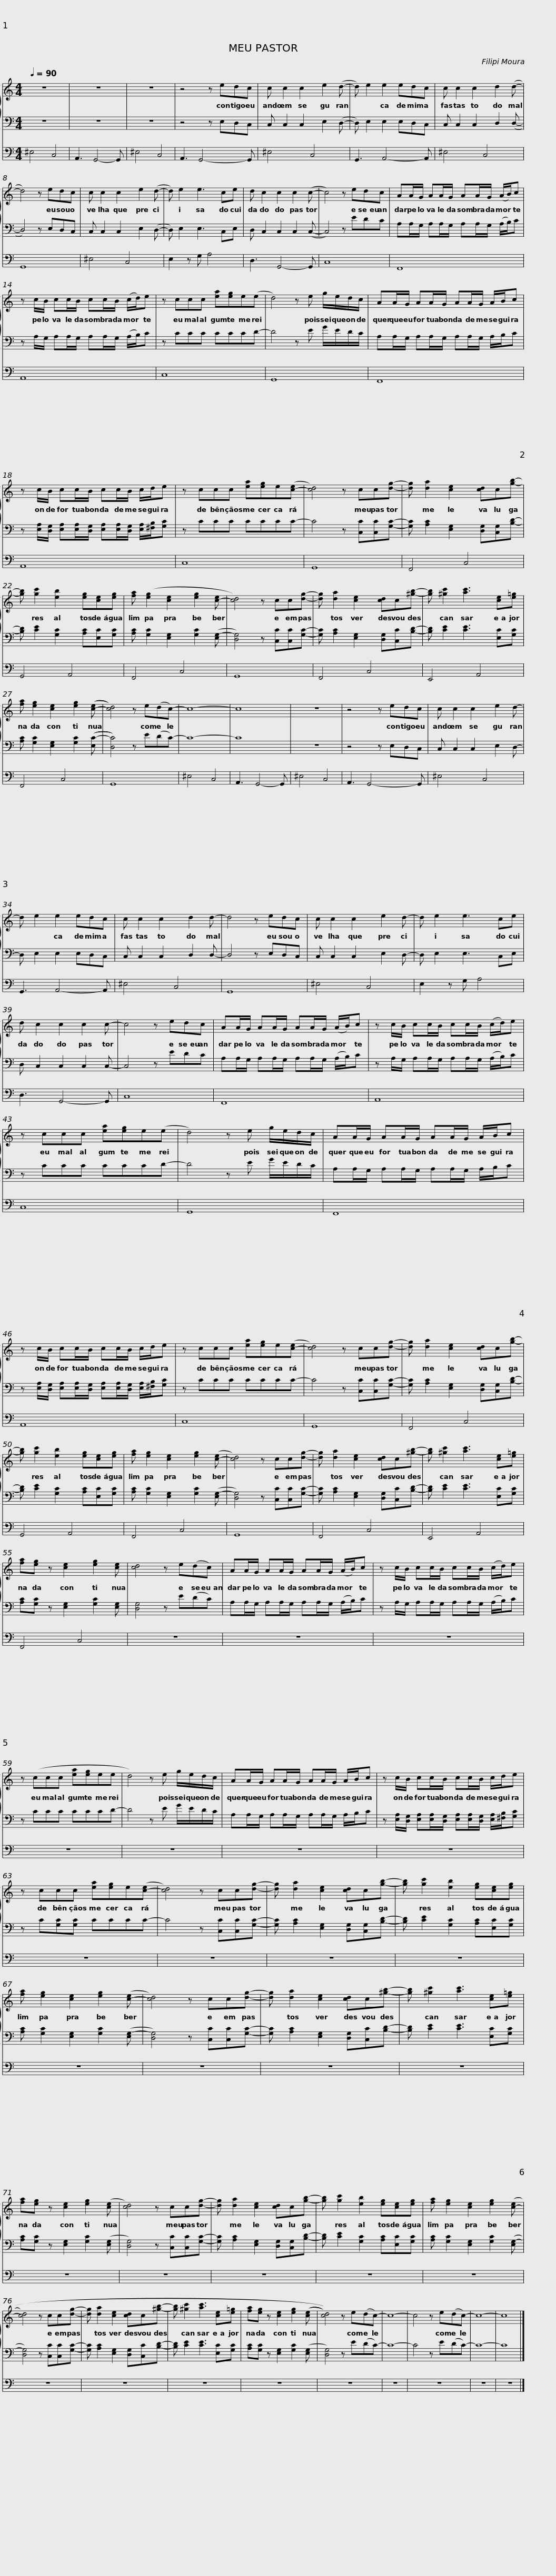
X:1
%%score { 1 | 2 } 3
L:1/8
Q:1/4=90
M:4/4
I:linebreak $
K:C
V:1 treble
V:2 bass
V:3 bass transpose=-12
V:1
 z8 | z8 | z8 | z4 z edc |$ c c2 c2 e2 (d- | %5
 d) e2 e2 edc |$ c c2 c2 d2 (d- | d4) z edc |$ c c2 c2 e2 (d- | d) e2 e3 ce |$ %10
 d c2 c2 c2 (c- | c4) z edc |$ AA/G/ AA/G/ AA/G/ (A/B/)c | z c/B/ cc/B/ cc/B/ (c/d/)e |$ z ccc [ea][eg]e(e | %15
 d4) z e g/e/d/c/ |$ AA/G/ AA/G/ AA/G/ A/B/c | z c/B/ cc/B/ cc/B/ c/d/e |$ z ccc [ea][eg]e([c-e] | [cd]4) z cc[dg]- |$ %20
 [dg] [da]2 [ce]2 [cd]c[gb]- | [gb] [gc']2 [eb]2 [eg][ce][eg] |$ [fa] ([eg]2 [ce]2 [eg]2 [c-e] | [cd]4) z cc[dg]- |$ [dg] [da]2 [ce]2 [cd]c[^gb]- | %25
 [gb] [^gc']2 [ac']3 [ce][e=g] |$ [fa] [eg]2 [ce]2 [eg]2 (([c-e] | [cd]4)) z e(dc-) |$ c8- | c8 | %30
 z8 |$ z4 z edc | c c2 c2 e2 d- | d e2 e2 edc |$ c c2 c2 d2 d- | %35
 d4 z edc | c c2 c2 e2 d- | d e2 e3 ce |$ d c2 c2 c2 c- | c4 z edc | %40
 AA/G/ AA/G/ AA/G/ (A/B/)c |$ z c/B/ cc/B/ cc/B/ (c/d/)e | z ccc [ea][eg]e(e | d4) z e g/e/d/c/ |$ AA/G/ AA/G/ AA/G/ A/B/c | %45
 z c/B/ cc/B/ cc/B/ c/d/e |$ z ccc [ea][eg]e([c-e] | [cd]4) z cc[dg]- | [dg] [da]2 [ce]2 [cd]c[gb]- | [gb] [gc']2 [eb]2 [eg][ce][eg] |$ %50
 [fa] [eg]2 [ce]2 [eg]2 ([c-e] | [cd]4) z cc[dg]- | [dg] [da]2 [ce]2 [cd]c[^gb]- | [gb] [^gc']2 [ac']3 [ce][e=g] | [fa][eg] z [ce]2 [eg]2 [ce] |$ %55
 [cd]4 z e(dc) | AA/G/ AA/G/ AA/G/ (A/B/)c | z c/B/ cc/B/ cc/B/ (c/d/)e |$ z (ccc [ea][eg]ee | d4) z e g/e/d/c/ | %60
 AA/G/ AA/G/ AA/G/ A/B/c |$ z c/B/ cc/B/ cc/B/ c/d/e | z ccc [ea][eg]e([c-e] | [cd]4) z cc[dg]- |$ [dg] [da]2 [ce]2 [cd]c[gb]- | %65
 [gb] [gc']2 [eb]2 [eg][ce][eg] | [fa] [eg]2 [ce]2 [eg]2 ([c-e] | [cd]4) z cc[dg]- |$ [dg] [da]2 [ce]2 [cd]c[^gb]- | [gb] [^gc']2 [ac']3 [ce][e=g] | %70
 [fa][eg] z [ce]2 [eg]2 ([ce] | [cd]4) z cc[dg]- |$ [dg] [da]2 [ce]2 [cd]c[gb]- | [gb] [gc']2 [eb]2 [eg][ce][eg] | [fa] [eg]2 [ce]2 [eg]2 ([c-e] | %75
 [cd]4) z cc[dg]- |$ [dg] [da]2 [ce]2 [cd]c[^gb]- | [gb] [^gc']2 [ac']3 [ce][e=g] | [fa][eg] z [ce]2 [eg]2 ((([ce] |$ [cd]4))) z e(dc-) | %80
 c8- | c4 z e(dc-) | c8- | c8 |] %84
V:2
 z8 | z8 | z8 | z4 z E,D,C, |$ C, C,2 C,2 E,2 (D,- | %5
 D,) E,2 E,2 E,D,C, |$ C, C,2 C,2 D,2 (D,- | D,4) z E,D,C, |$ C, C,2 C,2 E,2 (D,- | D,) E,2 E,3 C,E, |$ %10
 D, C,2 C,2 C,2 (C,- | C,4) z EDC |$ A,A,/G,/ A,A,/G,/ A,A,/G,/ (A,/B,/)C | z A,/G,/ A,A,/G,/ A,A,/G,/ (A,/B,/)C |$ z CCC CCCD- | %15
 D4 z E G/E/D/C/ |$ A,A,/G,/ A,A,/G,/ A,A,/G,/ A,/B,/C | z [E,A,]/[D,G,]/ [E,A,][E,A,]/[D,G,]/ [E,A,][E,A,]/[D,G,]/ [E,A,]/[^F,B,]/[G,C] |$ z CCC CCCC- | C4 z [C,C][C,C][G,C]- |$ %20
 [G,C] [A,C]2 [E,G,]2 [D,G,][C,G,][B,D]- | [B,D] [CE]2 [G,C]2 [A,C][E,C][G,C] |$ [A,C] [G,C]2 [E,G,]2 [G,C]2 ([E,G,-] | [D,G,]4) z [C,C][C,C][G,C]- |$ [G,C] [A,C]2 [E,G,]2 [D,G,][C,C][B,D]- | %25
 [B,D] [CE]2 [CE]3 [E,C][G,C] |$ [A,C] [G,C]2 [E,G,]2 [G,C]2 (([E,C-] | [D,C]4)) z E(DC-) |$ C8- | C8 | %30
 z8 |$ z4 z E,D,C, | C, C,2 C,2 E,2 D,- | D, E,2 E,2 E,D,C, |$ C, C,2 C,2 D,2 D,- | %35
 D,4 z E,D,C, | C, C,2 C,2 E,2 D,- | D, E,2 E,3 C,E, |$ D, C,2 C,2 C,2 C,- | C,4 z EDC | %40
 A,A,/G,/ A,A,/G,/ A,A,/G,/ (A,/B,/)C |$ z A,/G,/ A,A,/G,/ A,A,/G,/ (A,/B,/)C | z CCC CCCD- | D4 z E G/E/D/C/ |$ A,A,/G,/ A,A,/G,/ A,A,/G,/ A,/B,/C | %45
 z [E,A,]/[D,G,]/ [E,A,][E,A,]/[D,G,]/ [E,A,][E,A,]/[D,G,]/ [E,A,]/[^F,B,]/[G,C] |$ z CCC CCCC- | C4 z [C,C][C,C][G,C]- | [G,C] [A,C]2 [E,G,]2 [D,G,][C,G,][B,D]- | [B,D] [CE]2 [G,C]2 [A,C][E,C][G,C] |$ %50
 [A,C] [G,C]2 [E,G,]2 [G,C]2 ([E,G,-] | [D,G,]4) z [C,C][C,C][G,C]- | [G,C] [A,C]2 [E,G,]2 [D,G,][C,C][B,D]- | [B,D] [CE]2 [CE]3 [E,C][G,C] | [A,C][G,C] z [E,G,]2 [G,C]2 [E,G,] |$ %55
 [D,G,]4 z E(DC) | A,A,/G,/ A,A,/G,/ A,A,/G,/ (A,/B,/)C | z A,/G,/ A,A,/G,/ A,A,/G,/ (A,/B,/)C |$ z CCC CCCD- | D4 z E G/E/D/C/ | %60
 A,A,/G,/ A,A,/G,/ A,A,/G,/ A,/B,/C |$ z [E,A,]/[D,G,]/ [E,A,][E,A,]/[D,G,]/ [E,A,][E,A,]/[D,G,]/ [E,A,]/[^F,B,]/[G,C] | z C[G,C][G,C] CCCC- | C4 z [C,C][C,C][G,C]- |$ [G,C] [A,C]2 [E,G,]2 [D,G,][C,G,][B,D]- | %65
 [B,D] [CE]2 [G,C]2 [A,C][E,C][G,C] | [A,C] [G,C]2 [E,G,]2 [G,C]2 ([E,G,-] | [D,G,]4) z [C,C][C,C][G,C]- |$ [G,C] [A,C]2 [E,G,]2 [D,G,][C,C][B,D]- | [B,D] [CE]2 [CE]3 [E,C][G,C] | %70
 [A,C][G,C] z [E,G,]2 [G,C]2 ([E,G,] | [D,G,]4) z [C,C][C,C][G,C]- |$ [G,C] [A,C]2 [E,G,]2 [D,G,][C,G,][B,D]- | [B,D] [CE]2 [G,C]2 [A,C][E,C][G,C] | [A,C] [G,C]2 [E,G,]2 [G,C]2 ([E,G,-] | %75
 [D,G,]4) z [C,C][C,C][G,C]- |$ [G,C] [A,C]2 [E,G,]2 [D,G,][C,C][B,D]- | [B,D] [CE]2 [CE]3 [E,C][G,C] | [A,C][G,C] z [E,G,]2 [G,C]2 ([E,G,] |$ [D,G,]4) z E(DC-) | %80
 C8- | C4 z E(DC-) | C8- | C8 |] %84
V:3
 ^E,4 C,4 | A,,3 G,,4- G,, | ^E,4 C,4 | A,,3 G,,4- G,, |$ ^E,4 C,4 | %5
 G,,3 A,,4- A,, |$ ^E,4 C,4 | G,,8 |$ ^E,4 C,4 | E,2 z G, A,4 |$ %10
 D,3 G,,4- G,, | C,8 |$ F,,8 | A,,8 |$ C,8 | %15
 G,,8 |$ F,,8 | A,,8 |$ C,8 | G,,8 |$ %20
 F,,4 C,4 | G,,4 A,,4 |$ F,,4 C,4 | G,,8 |$ F,,4 C,4 | %25
 E,,4 A,,4 |$ F,,4 C,4 | G,,8 |$ ^E,4 C,4 | A,,3 G,,4- G,, | %30
 ^E,4 C,4 |$ A,,3 G,,4- G,, | ^E,4 C,4 | G,,3 A,,4- A,, |$ ^E,4 C,4 | %35
 G,,8 | ^E,4 C,4 | E,2 z G, A,4 |$ D,3 G,,4- G,, | C,8 | %40
 F,,8 |$ A,,8 | C,8 | G,,8 |$ F,,8 | %45
 A,,8 |$ C,8 | G,,8 | F,,4 C,4 | G,,4 A,,4 |$ %50
 F,,4 C,4 | G,,8 | F,,4 C,4 | E,,4 A,,4 | F,,4 C,4 |$ %55
 z8 | z8 | z8 |$ z8 | z8 | %60
 z8 |$ z8 | z8 | z8 |$ z8 | %65
 z8 | z8 | z8 |$ z8 | z8 | %70
 z8 | z8 |$ z8 | z8 | z8 | %75
 z8 |$ z8 | z8 | z8 |$ z8 | %80
 z8 | z8 | z8 | z8 |] %84
